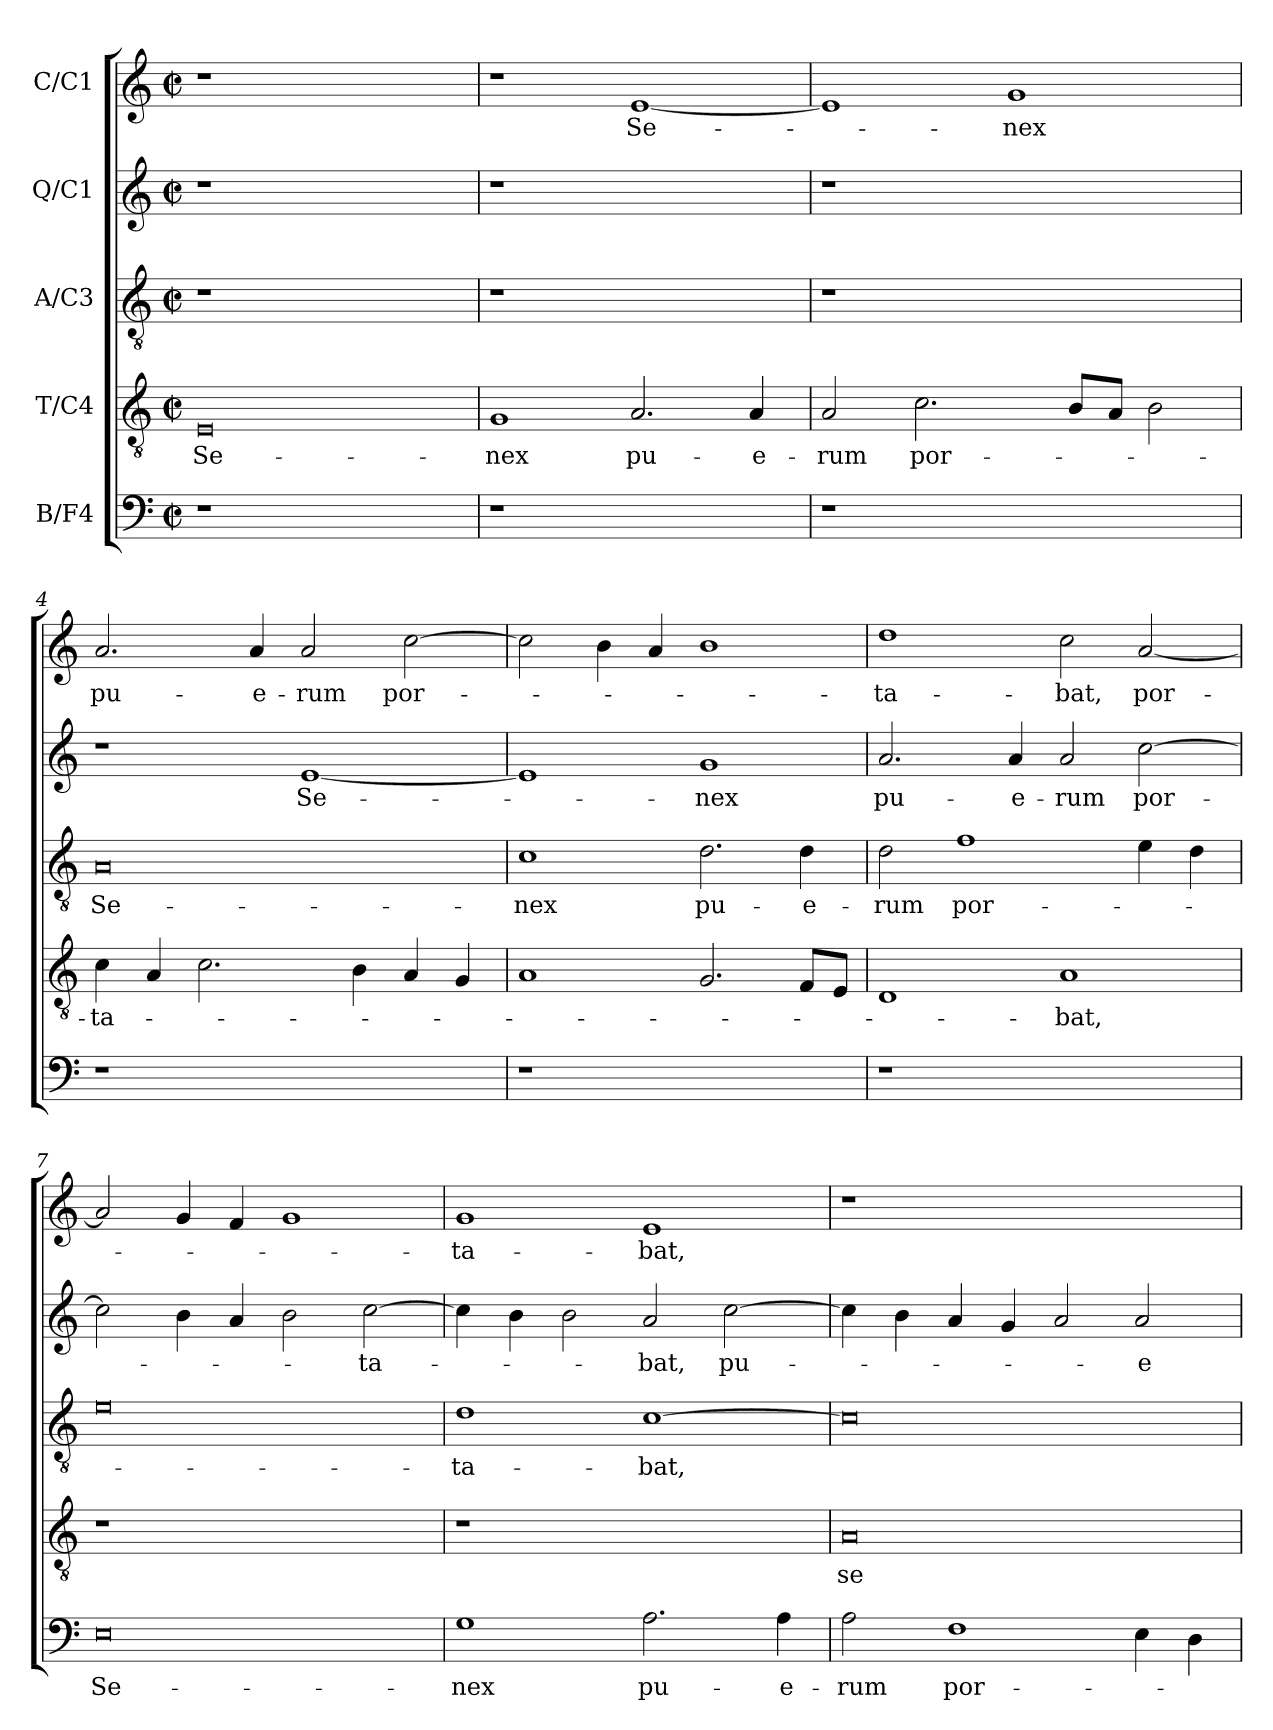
**kern	**text	**kern	**text	**kern	**text	**kern	**text	**kern	**text
*part5	*part5	*part4	*part4	*part3	*part3	*part2	*part2	*part1	*part1
*staff5	*staff5	*staff4	*staff4	*staff3	*staff3	*staff2	*staff2	*staff1	*staff1
*I"B/F4	*	*I"T/C4	*	*I"A/C3	*	*I"Q/C1	*	*I"C/C1	*
*clefF4	*	*clefGv2	*	*clefGv2	*	*clefG2	*	*clefG2	*
*k[]	*	*k[]	*	*k[]	*	*k[]	*	*k[]	*
*C:	*	*C:	*	*C:	*	*C:	*	*C:	*
*M2/2	*	*M2/2	*	*M2/2	*	*M2/2	*	*M2/2	*
*met(c|)	*	*met(c|)	*	*met(c|)	*	*met(c|)	*	*met(c|)	*
=1	=1	=1	=1	=1	=1	=1	=1	=1	=1
!	!	!	!LO:LY:b	!	!	!	!	!	!
1r	.	0E	Se-	1r	.	1r	.	1r	.
1ryy	.	.	.	1ryy	.	1ryy	.	1ryy	.
=2	=2	=2	=2	=2	=2	=2	=2	=2	=2
!	!	!	!LO:LY:b	!	!	!	!	!	!
1r	.	1G	-nex	1r	.	1r	.	1r	.
!	!	!	!LO:LY:b	!	!	!	!	!	!LO:LY:b
1ryy	.	2.A/	pu-	1ryy	.	1ryy	.	[1e	Se-
!	!	!	!LO:LY:b	!	!	!	!	!	!
.	.	4A/	-e-	.	.	.	.	.	.
=3	=3	=3	=3	=3	=3	=3	=3	=3	=3
!	!	!	!LO:LY:b	!	!	!	!	!	!
1r	.	2A/	-rum	1r	.	1r	.	1e]	.
!	!	!	!LO:LY:b	!	!	!	!	!	!
.	.	2.c\	por-	.	.	.	.	.	.
!	!	!	!	!	!	!	!	!	!LO:LY:b
1ryy	.	.	.	1ryy	.	1ryy	.	1g	-nex
.	.	8B/L	.	.	.	.	.	.	.
.	.	8A/J	.	.	.	.	.	.	.
.	.	2B\	.	.	.	.	.	.	.
=4	=4	=4	=4	=4	=4	=4	=4	=4	=4
!	!	!	!LO:LY:b	!	!LO:LY:b	!	!	!	!LO:LY:b
1r	.	4c\	-ta-	0A	Se-	1r	.	2.a/	pu-
.	.	4A/	.	.	.	.	.	.	.
.	.	2.c\	.	.	.	.	.	.	.
!	!	!	!	!	!	!	!	!	!LO:LY:b
.	.	.	.	.	.	.	.	4a/	-e-
!	!	!	!	!	!	!	!LO:LY:b	!	!LO:LY:b
1ryy	.	.	.	.	.	[1e	Se-	2a/	-rum
.	.	4B\	.	.	.	.	.	.	.
!	!	!	!	!	!	!	!	!	!LO:LY:b
.	.	4A/	.	.	.	.	.	[2cc\	por-
.	.	4G/	.	.	.	.	.	.	.
=5	=5	=5	=5	=5	=5	=5	=5	=5	=5
!	!	!	!	!	!LO:LY:b	!	!	!	!
1r	.	1A	.	1c	-nex	1e]	.	2cc\]	.
.	.	.	.	.	.	.	.	4b\	.
.	.	.	.	.	.	.	.	4a/	.
!	!	!	!	!	!LO:LY:b	!	!LO:LY:b	!	!
1ryy	.	2.G/	.	2.d\	pu-	1g	-nex	1b	.
!	!	!	!	!	!LO:LY:b	!	!	!	!
.	.	8F/L	.	4d\	-e-	.	.	.	.
.	.	8E/J	.	.	.	.	.	.	.
=6	=6	=6	=6	=6	=6	=6	=6	=6	=6
!	!	!	!	!	!LO:LY:b	!	!LO:LY:b	!	!LO:LY:b
1r	.	1D	.	2d\	-rum	2.a/	pu-	1dd	-ta-
!	!	!	!	!	!LO:LY:b	!	!	!	!
.	.	.	.	1f	por-	.	.	.	.
!	!	!	!	!	!	!	!LO:LY:b	!	!
.	.	.	.	.	.	4a/	-e-	.	.
!	!	!	!LO:LY:b	!	!	!	!LO:LY:b	!	!LO:LY:b
1ryy	.	1A	-bat,	.	.	2a/	-rum	2cc\	-bat,
!	!	!	!	!	!	!	!LO:LY:b	!	!LO:LY:b
.	.	.	.	4e\	.	[2cc\	por-	[2a/	por-
.	.	.	.	4d\	.	.	.	.	.
!!LO:LB:g=z
=7	=7	=7	=7	=7	=7	=7	=7	=7	=7
!	!LO:LY:b	!	!	!	!	!	!	!	!
0E	Se-	1r	.	0e	.	2cc\]	.	2a/]	.
.	.	.	.	.	.	4b\	.	4g/	.
.	.	.	.	.	.	4a/	.	4f/	.
.	.	1ryy	.	.	.	2b\	.	1g	.
!	!	!	!	!	!	!	!LO:LY:b	!	!
.	.	.	.	.	.	[2cc\	-ta-	.	.
=8	=8	=8	=8	=8	=8	=8	=8	=8	=8
!	!LO:LY:b	!	!	!	!LO:LY:b	!	!	!	!LO:LY:b
1G	-nex	1r	.	1d	-ta-	4cc\]	.	1g	-ta-
.	.	.	.	.	.	4b\	.	.	.
.	.	.	.	.	.	2b\	.	.	.
!	!LO:LY:b	!	!	!	!LO:LY:b	!	!LO:LY:b	!	!LO:LY:b
2.A\	pu-	1ryy	.	[1c	-bat,	2a/	-bat,	1e	-bat,
!	!	!	!	!	!	!	!LO:LY:b	!	!
.	.	.	.	.	.	[2cc\	pu-	.	.
!	!LO:LY:b	!	!	!	!	!	!	!	!
4A\	-e-	.	.	.	.	.	.	.	.
=9	=9	=9	=9	=9	=9	=9	=9	=9	=9
!	!LO:LY:b	!	!LO:LY:b	!	!	!	!	!	!
2A\	-rum	0A	se-	0c]	.	4cc\]	.	1r	.
.	.	.	.	.	.	4b\	.	.	.
!	!LO:LY:b	!	!	!	!	!	!	!	!
1F	por-	.	.	.	.	4a/	.	.	.
.	.	.	.	.	.	4g/	.	.	.
.	.	.	.	.	.	2a/	.	1ryy	.
!	!	!	!	!	!	!	!LO:LY:b	!	!
4E\	.	.	.	.	.	2a/	-e-	.	.
4D\	.	.	.	.	.	.	.	.	.
=	=	=	=	=	=	=	=	=	=
*-	*-	*-	*-	*-	*-	*-	*-	*-	*-
